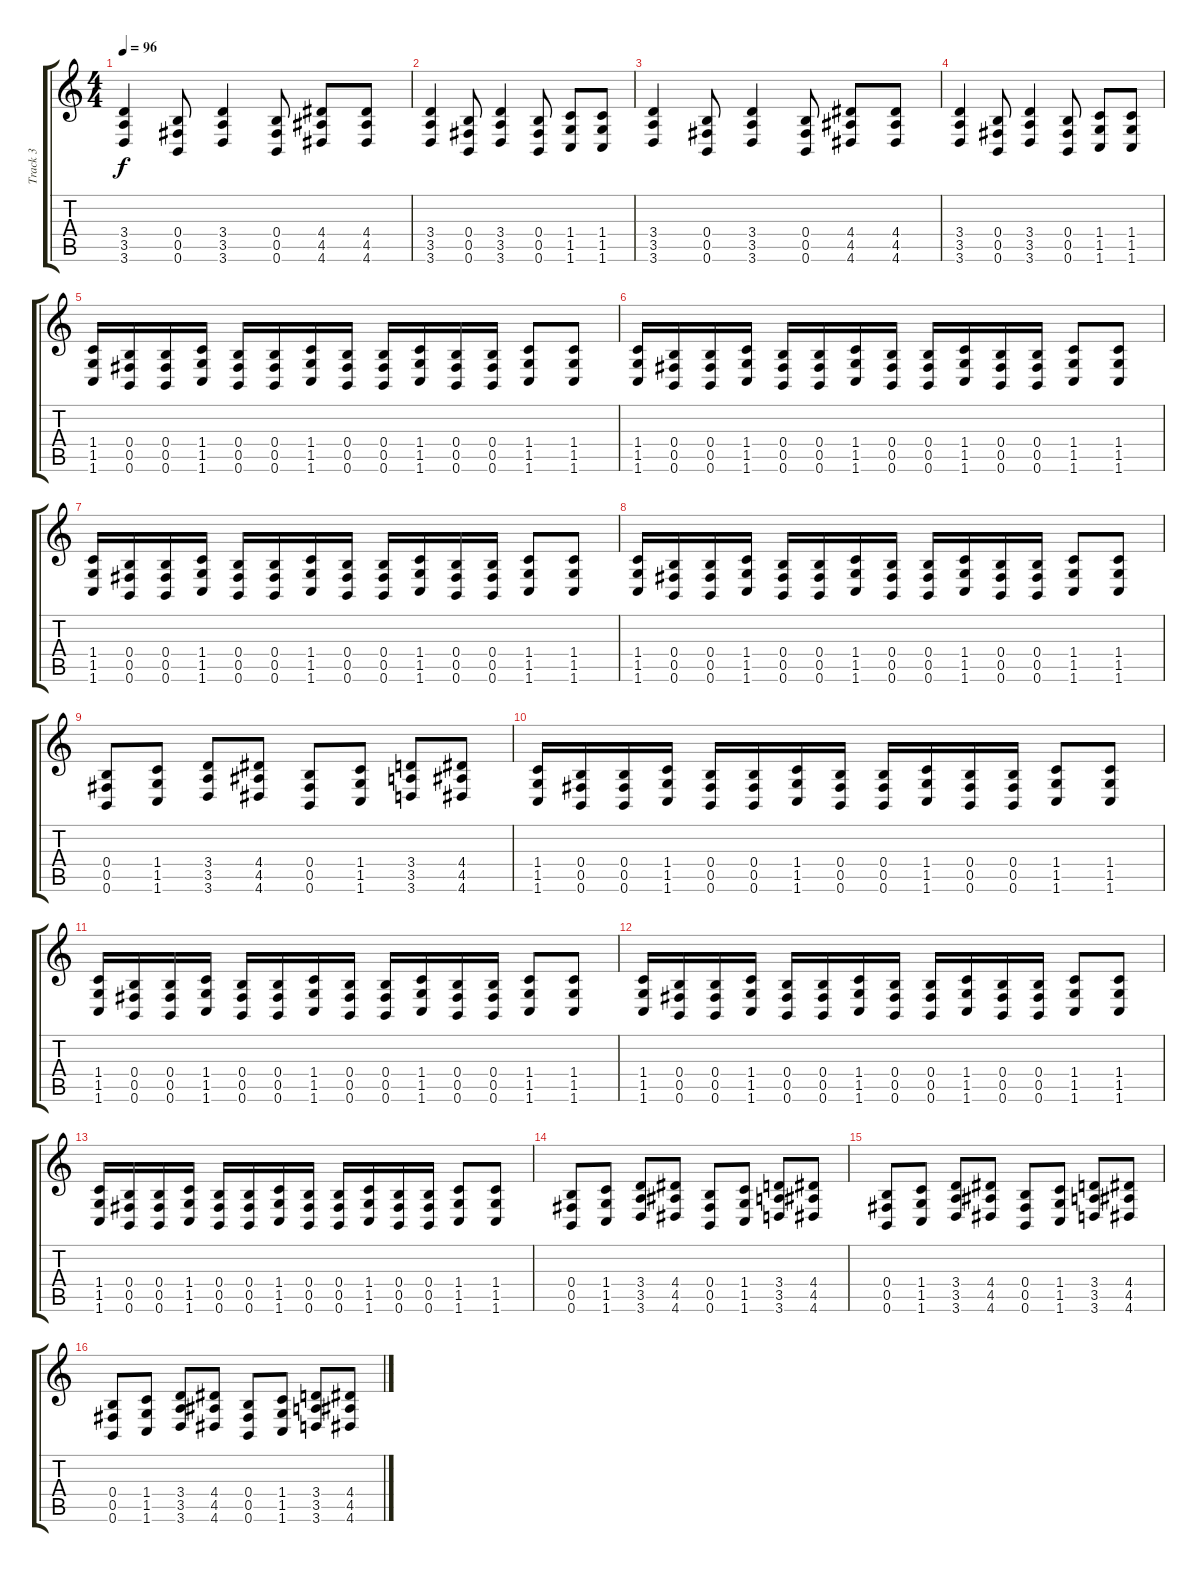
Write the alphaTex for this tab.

\track ("Track 3" "Track 3") {instrument distortionguitar}
\staff {score tabs}
\tuning (Db4 Ab3 E3 B2 Gb2 B1) {hide}
\ts (4 4)
\tempo 96
\clef g2
\ks c
(3.4 3.5 3.6).4{dy f} (0.4 0.5 0.6).8 (3.4 3.5 3.6).4 (0.4 0.5 0.6).8 (4.4 4.5 4.6).8 (4.4 4.5 4.6).8 |
(3.4 3.5 3.6).4 (0.4 0.5 0.6).8 (3.4 3.5 3.6).4 (0.4 0.5 0.6).8 (1.4 1.5 1.6).8 (1.4 1.5 1.6).8 |
(3.4 3.5 3.6).4 (0.4 0.5 0.6).8 (3.4 3.5 3.6).4 (0.4 0.5 0.6).8 (4.4 4.5 4.6).8 (4.4 4.5 4.6).8 |
(3.4 3.5 3.6).4 (0.4 0.5 0.6).8 (3.4 3.5 3.6).4 (0.4 0.5 0.6).8 (1.4 1.5 1.6).8 (1.4 1.5 1.6).8 |
(1.4 1.5 1.6).16 (0.4 0.5 0.6).16 (0.4 0.5 0.6).16 (1.4 1.5 1.6).16 (0.4 0.5 0.6).16 (0.4 0.5 0.6).16 (1.4 1.5 1.6).16 (0.4 0.5 0.6).16 (0.4 0.5 0.6).16 (1.4 1.5 1.6).16 (0.4 0.5 0.6).16 (0.4 0.5 0.6).16 (1.4 1.5 1.6).8 (1.4 1.5 1.6).8 |
(1.4 1.5 1.6).16 (0.4 0.5 0.6).16 (0.4 0.5 0.6).16 (1.4 1.5 1.6).16 (0.4 0.5 0.6).16 (0.4 0.5 0.6).16 (1.4 1.5 1.6).16 (0.4 0.5 0.6).16 (0.4 0.5 0.6).16 (1.4 1.5 1.6).16 (0.4 0.5 0.6).16 (0.4 0.5 0.6).16 (1.4 1.5 1.6).8 (1.4 1.5 1.6).8 |
(1.4 1.5 1.6).16 (0.4 0.5 0.6).16 (0.4 0.5 0.6).16 (1.4 1.5 1.6).16 (0.4 0.5 0.6).16 (0.4 0.5 0.6).16 (1.4 1.5 1.6).16 (0.4 0.5 0.6).16 (0.4 0.5 0.6).16 (1.4 1.5 1.6).16 (0.4 0.5 0.6).16 (0.4 0.5 0.6).16 (1.4 1.5 1.6).8 (1.4 1.5 1.6).8 |
(1.4 1.5 1.6).16 (0.4 0.5 0.6).16 (0.4 0.5 0.6).16 (1.4 1.5 1.6).16 (0.4 0.5 0.6).16 (0.4 0.5 0.6).16 (1.4 1.5 1.6).16 (0.4 0.5 0.6).16 (0.4 0.5 0.6).16 (1.4 1.5 1.6).16 (0.4 0.5 0.6).16 (0.4 0.5 0.6).16 (1.4 1.5 1.6).8 (1.4 1.5 1.6).8 |
(0.4 0.5 0.6).8 (1.4 1.5 1.6).8 (3.4 3.5 3.6).8 (4.4 4.5 4.6).8 (0.4 0.5 0.6).8 (1.4 1.5 1.6).8 (3.4 3.5 3.6).8 (4.4 4.5 4.6).8 |
(1.4 1.5 1.6).16 (0.4 0.5 0.6).16 (0.4 0.5 0.6).16 (1.4 1.5 1.6).16 (0.4 0.5 0.6).16 (0.4 0.5 0.6).16 (1.4 1.5 1.6).16 (0.4 0.5 0.6).16 (0.4 0.5 0.6).16 (1.4 1.5 1.6).16 (0.4 0.5 0.6).16 (0.4 0.5 0.6).16 (1.4 1.5 1.6).8 (1.4 1.5 1.6).8 |
(1.4 1.5 1.6).16 (0.4 0.5 0.6).16 (0.4 0.5 0.6).16 (1.4 1.5 1.6).16 (0.4 0.5 0.6).16 (0.4 0.5 0.6).16 (1.4 1.5 1.6).16 (0.4 0.5 0.6).16 (0.4 0.5 0.6).16 (1.4 1.5 1.6).16 (0.4 0.5 0.6).16 (0.4 0.5 0.6).16 (1.4 1.5 1.6).8 (1.4 1.5 1.6).8 |
(1.4 1.5 1.6).16 (0.4 0.5 0.6).16 (0.4 0.5 0.6).16 (1.4 1.5 1.6).16 (0.4 0.5 0.6).16 (0.4 0.5 0.6).16 (1.4 1.5 1.6).16 (0.4 0.5 0.6).16 (0.4 0.5 0.6).16 (1.4 1.5 1.6).16 (0.4 0.5 0.6).16 (0.4 0.5 0.6).16 (1.4 1.5 1.6).8 (1.4 1.5 1.6).8 |
(1.4 1.5 1.6).16 (0.4 0.5 0.6).16 (0.4 0.5 0.6).16 (1.4 1.5 1.6).16 (0.4 0.5 0.6).16 (0.4 0.5 0.6).16 (1.4 1.5 1.6).16 (0.4 0.5 0.6).16 (0.4 0.5 0.6).16 (1.4 1.5 1.6).16 (0.4 0.5 0.6).16 (0.4 0.5 0.6).16 (1.4 1.5 1.6).8 (1.4 1.5 1.6).8 |
(0.4 0.5 0.6).8 (1.4 1.5 1.6).8 (3.4 3.5 3.6).8 (4.4 4.5 4.6).8 (0.4 0.5 0.6).8 (1.4 1.5 1.6).8 (3.4 3.5 3.6).8 (4.4 4.5 4.6).8 |
(0.4 0.5 0.6).8 (1.4 1.5 1.6).8 (3.4 3.5 3.6).8 (4.4 4.5 4.6).8 (0.4 0.5 0.6).8 (1.4 1.5 1.6).8 (3.4 3.5 3.6).8 (4.4 4.5 4.6).8 |
(0.4 0.5 0.6).8 (1.4 1.5 1.6).8 (3.4 3.5 3.6).8 (4.4 4.5 4.6).8 (0.4 0.5 0.6).8 (1.4 1.5 1.6).8 (3.4 3.5 3.6).8 (4.4 4.5 4.6).8
